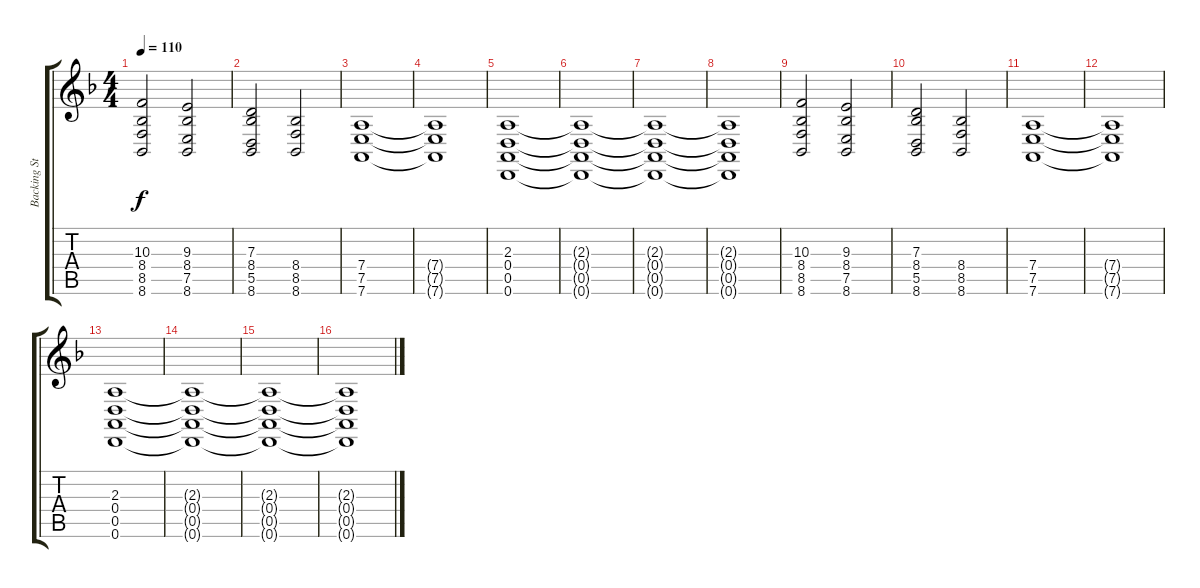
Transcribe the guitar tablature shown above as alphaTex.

\track ("Backing Strings" "Backing St") {instrument stringensemble2}
\staff {score tabs}
\tuning (E4 B3 G3 D3 A2 D2) {hide}
\ts (4 4)
\tempo 110
\clef g2
\ks dminor
(10.3 8.4 8.5 8.6).2{dy f} (9.3 8.4 7.5 8.6).2 |
(7.3 8.4 5.5 8.6).2 (8.4 8.5 8.6).2 |
(7.4 7.5 7.6).1 |
(7.4{t} 7.5{t} 7.6{t}).1 |
(2.3 0.4 0.5 0.6).1 |
(2.3{t} 0.4{t} 0.5{t} 0.6{t}).1 |
(2.3{t} 0.4{t} 0.5{t} 0.6{t}).1 |
(2.3{t} 0.4{t} 0.5{t} 0.6{t}).1 |
(10.3 8.4 8.5 8.6).2 (9.3 8.4 7.5 8.6).2 |
(7.3 8.4 5.5 8.6).2 (8.4 8.5 8.6).2 |
(7.4 7.5 7.6).1 |
(7.4{t} 7.5{t} 7.6{t}).1 |
(2.3 0.4 0.5 0.6).1 |
(2.3{t} 0.4{t} 0.5{t} 0.6{t}).1 |
(2.3{t} 0.4{t} 0.5{t} 0.6{t}).1 |
(2.3{t} 0.4{t} 0.5{t} 0.6{t}).1
